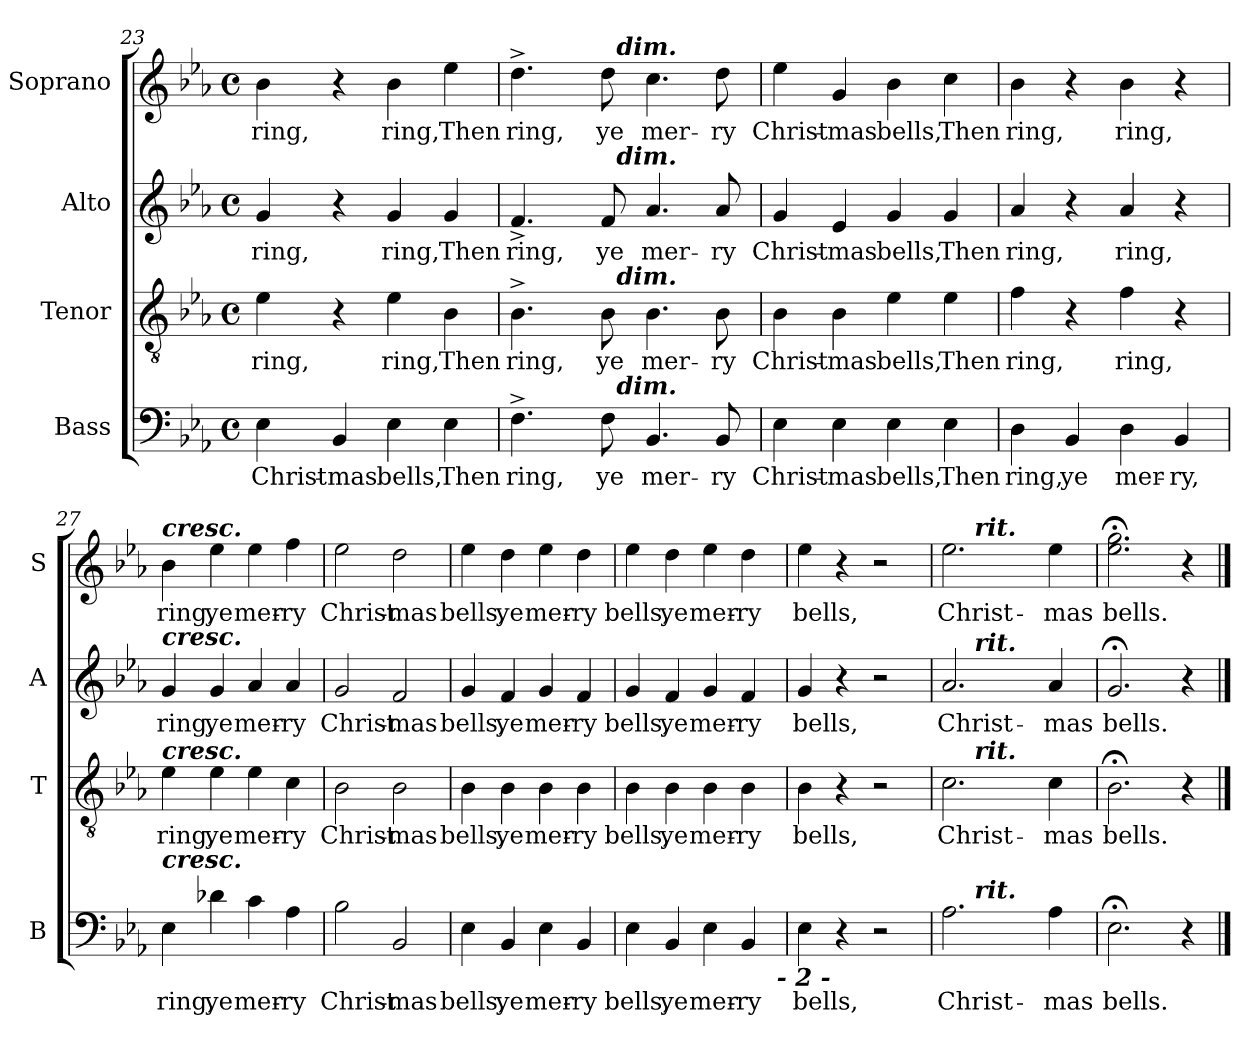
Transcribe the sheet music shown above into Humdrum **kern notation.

**kern	**text	**kern	**text	**kern	**text	**kern	**text
*part4	*part4	*part3	*part3	*part2	*part2	*part1	*part1
*staff4	*staff4	*staff3	*staff3	*staff2	*staff2	*staff1	*staff1
*I"Bass	*	*I"Tenor	*	*I"Alto	*	*I"Soprano	*
*I'B	*	*I'T	*	*I'A	*	*I'S	*
*clefF4	*	*clefGv2	*	*clefG2	*	*clefG2	*
*k[b-e-a-]	*	*k[b-e-a-]	*	*k[b-e-a-]	*	*k[b-e-a-]	*
*E-:	*	*E-:	*	*E-:	*	*E-:	*
*M4/4	*	*M4/4	*	*M4/4	*	*M4/4	*
*met(c)	*	*met(c)	*	*met(c)	*	*met(c)	*
=23	=23	=23	=23	=23	=23	=23	=23
4E-\	Christ-	4e-\	ring,	4g/	ring,	4b-\	ring,
4BB-/	-mas	4r	.	4r	.	4r	.
4E-\	bells,	4e-\	ring,	4g/	ring,	4b-\	ring,
4E-\	Then	4B-\	Then	4g/	Then	4ee-\	Then
=24	=24	=24	=24	=24	=24	=24	=24
*^	*	*^	*	*^	*	*^	*
4.F^>\	4ryy	ring,	4.B-^>\	4ryy	ring,	4.f^>/	4ryy	ring,	4.dd^>\	4ryy	ring,
.	8ryy	.	.	8ryy	.	.	8ryy	.	.	8ryy	.
8F\	32ryy	ye	8B-\	32ryy	ye	8f/	32ryy	ye	8dd\	32ryy	ye
!	!	!	!	!	!	!	!	!	!	!LO:TX:a:Bi:t=dim.	!
!	!	!	!	!	!	!	!LO:TX:a:Bi:t=dim.	!	!	!	!
!	!	!	!	!LO:TX:a:Bi:t=dim.	!	!	!	!	!	!	!
!	!LO:TX:a:Bi:t=dim.	!	!	!	!	!	!	!	!	!	!
.	2ryy	.	.	2ryy	.	.	2ryy	.	.	2ryy	.
4.BB-/	.	mer-	4.B-\	.	mer-	4.a-/	.	mer-	4.cc\	.	mer-
8BB-/	.	-ry	8B-\	.	-ry	8a-/	.	-ry	8dd\	.	-ry
.	16.ryy	.	.	16.ryy	.	.	16.ryy	.	.	16.ryy	.
*v	*v	*	*	*	*	*v	*v	*	*v	*v	*
*	*	*v	*v	*	*	*	*	*
=25	=25	=25	=25	=25	=25	=25	=25
4E-\	Christ-	4B-\	Christ-	4g/	Christ-	4ee-\	Christ-
4E-\	-mas	4B-\	-mas	4e-/	-mas	4g/	-mas
4E-\	bells,	4e-\	bells,	4g/	bells,	4b-\	bells,
4E-\	Then	4e-\	Then	4g/	Then	4cc\	Then
!!LO:PB:g=z
=26	=26	=26	=26	=26	=26	=26	=26
4D\	ring,	4f\	ring,	4a-/	ring,	4b-\	ring,
4BB-/	ye	4r	.	4r	.	4r	.
4D\	mer-	4f\	ring,	4a-/	ring,	4b-\	ring,
4BB-/	-ry,	4r	.	4r	.	4r	.
=27	=27	=27	=27	=27	=27	=27	=27
!	!	!	!	!	!	!LO:TX:a:Bi:t=cresc.	!
!	!	!	!	!LO:TX:a:Bi:t=cresc.	!	!	!
!	!	!LO:TX:a:Bi:t=cresc.	!	!	!	!	!
!LO:TX:a:Bi:t=cresc.	!	!	!	!	!	!	!
4E-\	ring,	4e-\	ring,	4g/	ring,	4b-\	ring,
4d-X\	ye	4e-\	ye	4g/	ye	4ee-\	ye
4c\	mer-	4e-\	mer-	4a-/	mer-	4ee-\	mer-
4A-\	-ry	4c\	-ry	4a-/	-ry	4ff\	-ry
=28	=28	=28	=28	=28	=28	=28	=28
2B-\	Christ-	2B-\	Christ-	2g/	Christ-	2ee-\	Christ-
2BB-/	-mas	2B-\	-mas	2f/	-mas	2dd\	-mas
=29	=29	=29	=29	=29	=29	=29	=29
4E-\	bells,	4B-\	bells,	4g/	bells,	4ee-\	bells,
4BB-/	ye	4B-\	ye	4f/	ye	4dd\	ye
4E-\	mer-	4B-\	mer-	4g/	mer-	4ee-\	mer-
4BB-/	-ry	4B-\	-ry	4f/	-ry	4dd\	-ry
=30	=30	=30	=30	=30	=30	=30	=30
*^	*	*	*	*	*	*	*
4E-\	2ryy	bells,	4B-\	bells,	4g/	bells,	4ee-\	bells,
4BB-/	.	ye	4B-\	ye	4f/	ye	4dd\	ye
4E-\	4...ryy	mer-	4B-\	mer-	4g/	mer-	4ee-\	mer-
4BB-/	.	-ry	4B-\	-ry	4f/	-ry	4dd\	-ry
!	!LO:TX:b:Bi:t=- 2 -	!	!	!	!	!	!	!
.	32ryy	.	.	.	.	.	.	.
*v	*v	*	*	*	*	*	*	*
!!LO:LB:g=z
=31	=31	=31	=31	=31	=31	=31	=31
4E-\	bells,	4B-\	bells,	4g/	bells,	4ee-\	bells,
4r	.	4r	.	4r	.	4r	.
2r	.	2r	.	2r	.	2r	.
=32	=32	=32	=32	=32	=32	=32	=32
*^	*	*^	*	*^	*	*^	*
2.A-\	8.ryy	Christ-	2.c\	8.ryy	Christ-	2.a-/	8.ryy	Christ-	2.ee-\	8.ryy	Christ-
!	!	!	!	!	!	!	!	!	!	!LO:TX:a:Bi:t=rit.	!
!	!	!	!	!	!	!	!LO:TX:a:Bi:t=rit.	!	!	!	!
!	!	!	!	!LO:TX:a:Bi:t=rit.	!	!	!	!	!	!	!
!	!LO:TX:a:Bi:t=rit.	!	!	!	!	!	!	!	!	!	!
.	2ryy	.	.	2ryy	.	.	2ryy	.	.	2ryy	.
.	4ryy	.	.	4ryy	.	.	4ryy	.	.	4ryy	.
4A-\	.	-mas	4c\	.	-mas	4a-/	.	-mas	4ee-\	.	-mas
.	16ryy	.	.	16ryy	.	.	16ryy	.	.	16ryy	.
*v	*v	*	*	*	*	*v	*v	*	*v	*v	*
*	*	*v	*v	*	*	*	*	*
=33	=33	=33	=33	=33	=33	=33	=33
2.E-;<\	bells.	2.B-;<\	bells.	2.g;</	bells.	2.ee-\;< 2.gg\;<	bells.
4r	.	4r	.	4r	.	4r	.
==	==	==	==	==	==	==	==
*-	*-	*-	*-	*-	*-	*-	*-
